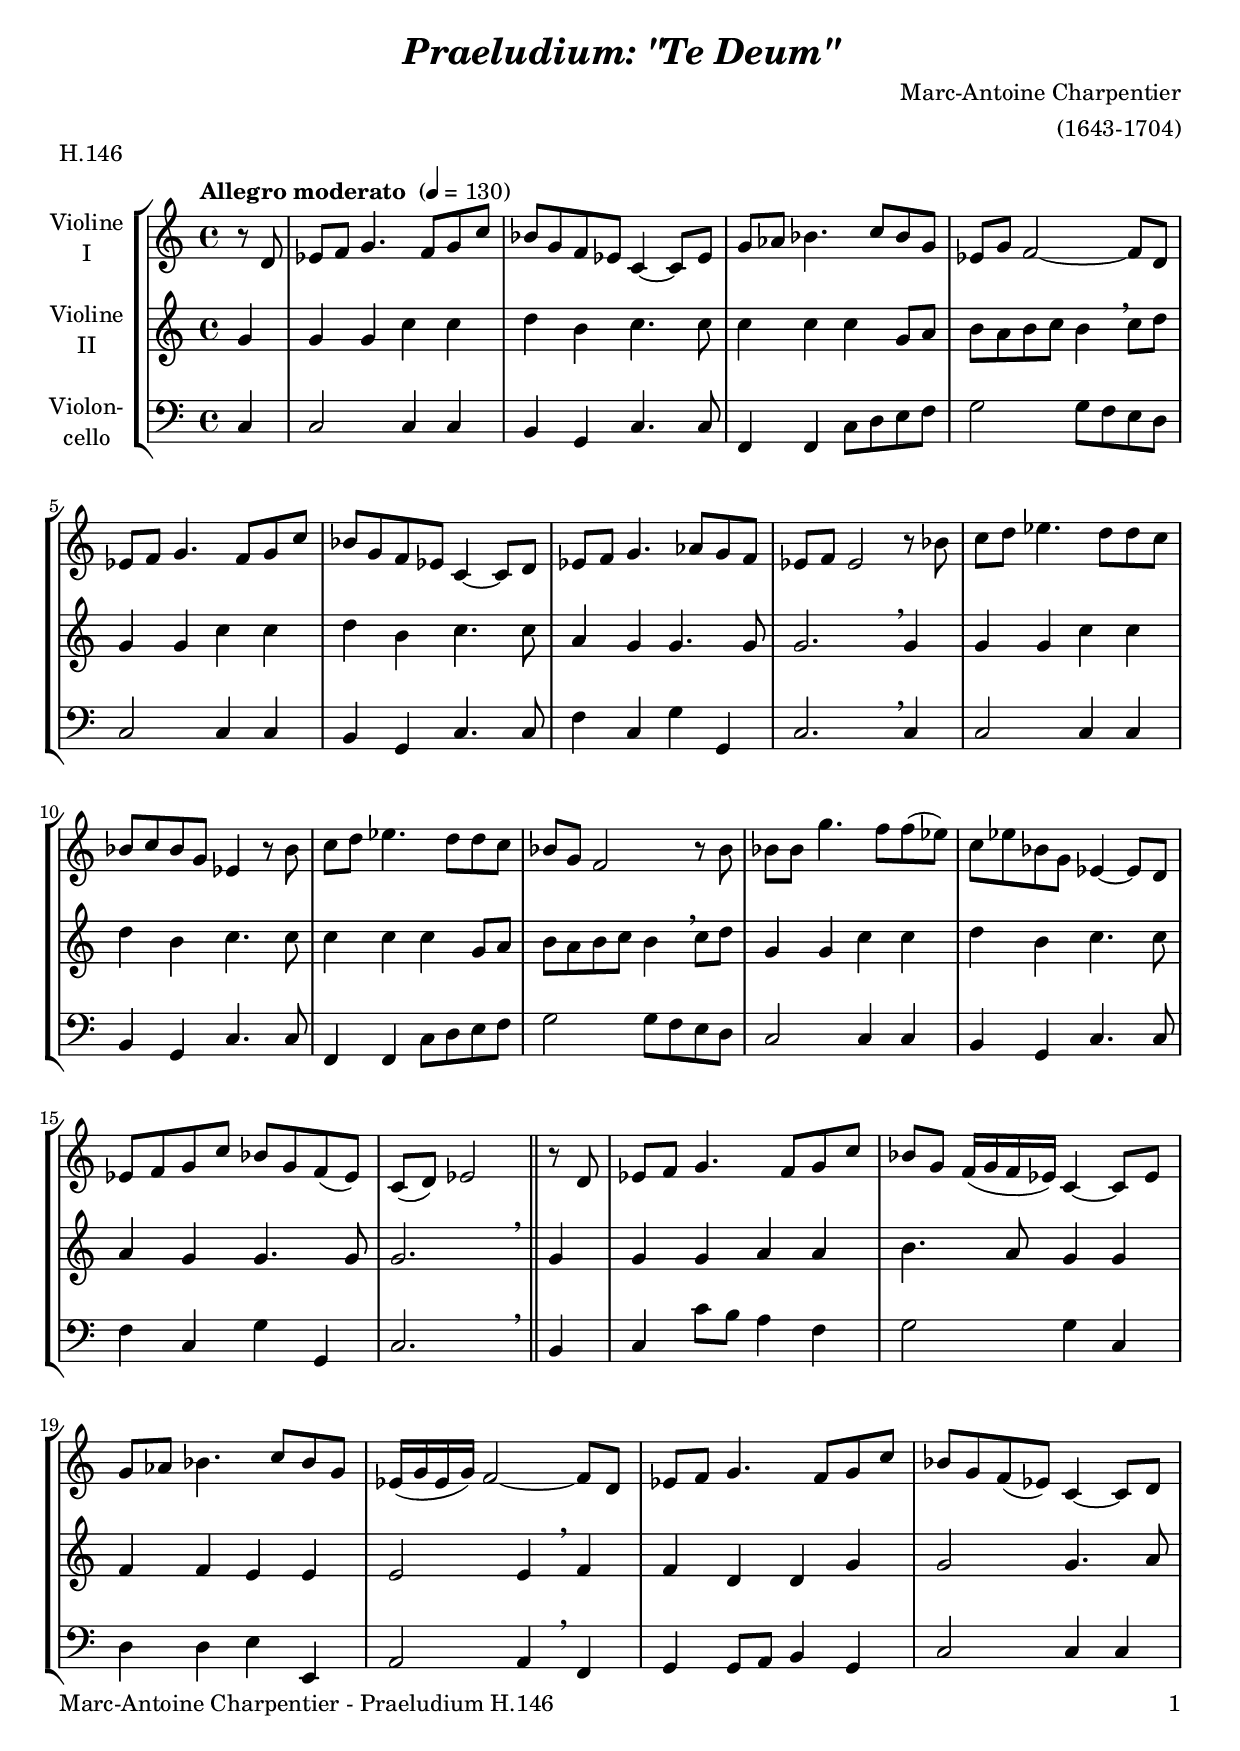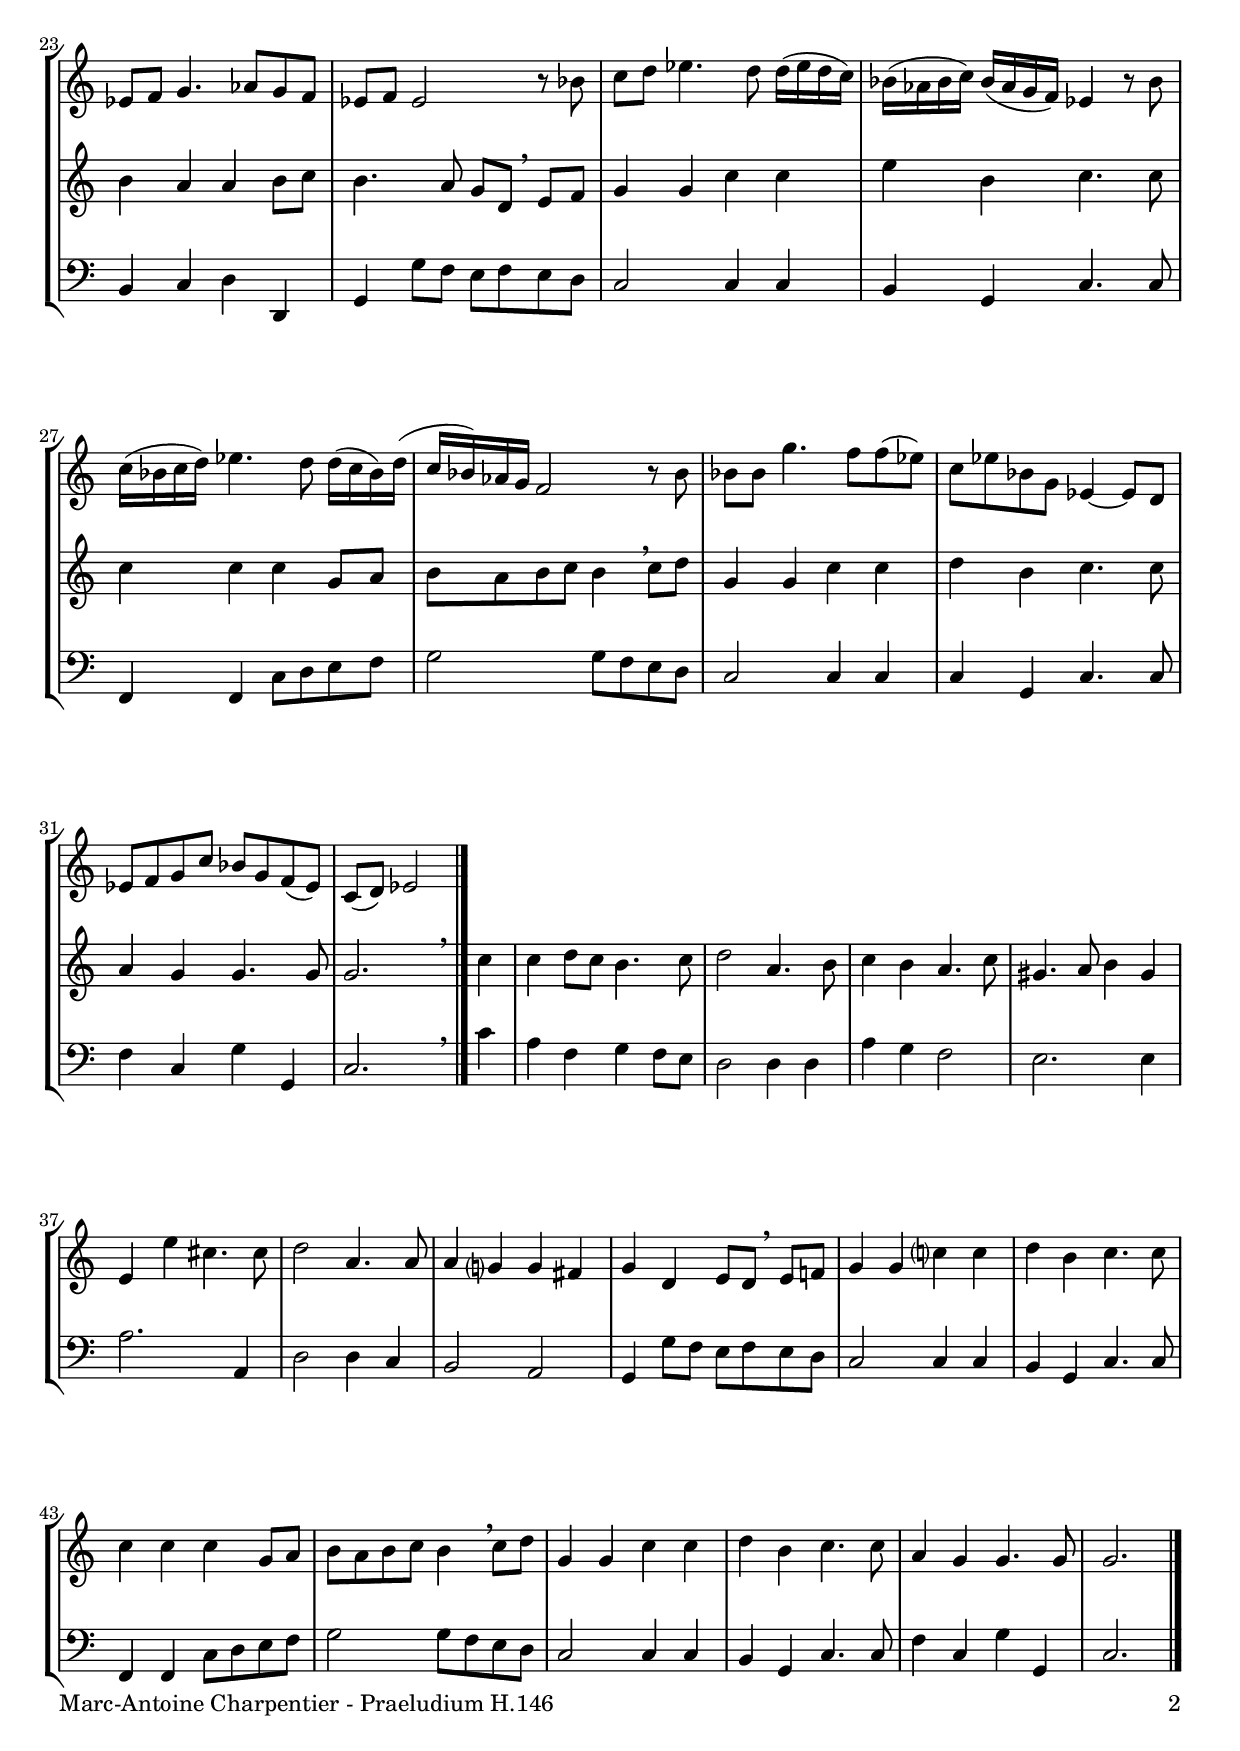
\version "2.20.2"
\include "deutsch.ly"

#(set-global-staff-size 20)

\header {
  title     = \markup \bold \italic "Praeludium: \"Te Deum\""
  composer  = "Marc-Antoine Charpentier"
  arranger  = "(1643-1704)"
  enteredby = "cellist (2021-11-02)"
  piece     = "H.146"
}

voiceconsts = {
 \key c \major
 \time 4/4
 \clef "treble"
% \numericTimeSignature
 \compressEmptyMeasures
  % Set default beaming for all staves
%  \set Timing.beamExceptions = #'()
%  \set Timing.baseMoment     = #(ly:make-moment 1 4)
%  \set Timing.beatStructure  = #'(1 1 1) 
 \tempo "Allegro moderato " 4=130
}

minstr = "harpsichord"
mihi = "clarinet"
%minstr = "accordion"
milo = "bassoon"
mivl = "violin"
miba = "cello"

rit = \mark \markup \box \italic "rit."

\include "v1.ily"
vb = \relative c'' {
  \voiceconsts

  \partial 4 g4
  g g c c
  d h c4. c8
  c4 c c g8 a
  h a h c h4 \breathe c8 d
  g,4 g c c
  d h c4. c8
  a4 g g4. g8

  g2. \breathe g4
  g g c c
  d h c4. c8
  c4 c c g8 a
  h a h c h4 \breathe c8 d
  g,4 g c c
  d h c4. c8
  a4 g g4. g8
  g2. \breathe g4

  g g a a
  h4. a8 g4 g
  f f e e
  e2 e4 \breathe f
  f d d g
  g2 g4. a8
  h4 a a h8 c
  h4. a8 g d \breathe e f

  g4 g c c
  e h c4. c8
  c4 c c g8 a
  h a h c h4 \breathe c8 d
  g,4 g c c
  d h c4. c8
  a4 g g4. g8
  g2. \breathe c4

  c d8 c h4. c8
  d2 a4. h8
  c4 h a4. c8
  gis4. a8 h4 gis
  e e' cis4. cis8
  d2 a4. a8
  a4 g? g fis
  g d e8 d \breathe e f!

  g4 g c? c
  d h c4. c8
  c4 c c g8 a
  h a h c h4 \breathe c8 d
  g,4 g c c
  d h c4. c8
  a4 g g4. g8
  g2. \bar "|."
}

vc = \relative c {
  \voiceconsts
  \clef "bass"
  
  \partial 4 c4
  c2 c4 c
  h g c4. c8
  f,4 f c'8 d e f
  g2 g8 f e d
  c2 c4 c
  h g c4. c8
  f4 c g' g,
  c2. \breathe c4

  c2 c4 c
  h g c4. c8
  f,4 f c'8 d e f
  g2 g8 f e d
  c2 c4 c
  h g c4. c8
  f4 c g' g,
  c2. \breathe h4
  c c'8 h a4 f

  g2 g4 c,
  d d e e,
  a2 a4 \breathe f
  g g8 a h4 g
  c2 c4 c
  h c d d,
  g g'8 f e f e d
  c2 c4 c
  h g c4. c8

  f,4 f c'8 d e f
  g2 g8 f e d
  c2 c4 c
  c g c4. c8
  f4 c g' g,
  c2. \breathe c'4
  a f g f8 e
  d2 d4 d
  a' g f2

  e2. e4
  a2. a,4
  d2 d4 c
  h2 a
  g4 g'8 f e f e d
  c2 c4 c
  h g c4. c8

  f,4 f c'8 d e f
  g2 g8 f e d
  c2 c4 c
  h g c4. c8
  f4 c g' g,
  c2. \bar "|."
}


music = \new StaffGroup <<
      \new Staff {
        \set Staff.midiInstrument = \mivl
        \set Staff.instrumentName = \markup \center-column { "Violine" "I" }
        \transpose c c { \va }
      }
      
      \new Staff {
        \set Staff.midiInstrument = \mivl
        \set Staff.instrumentName = \markup \center-column { "Violine" "II" }
        \transpose c c { \vb }
      }
      
      \new Staff {
        \set Staff.midiInstrument = \miba
        \set Staff.instrumentName = \markup \center-column { "Violon-" "cello" }
        \transpose c c { \vc }
      }
>>

\book {
   \paper {
    print-page-number = ##t
    print-first-page-number = ##t
    ragged-last-bottom = ##f
    oddHeaderMarkup = \markup \null
    evenHeaderMarkup = \markup \null
    oddFooterMarkup = \markup {
      \fill-line {
        \on-the-fly #print-page-number-check-first
        "Marc-Antoine Charpentier - Praeludium H.146" \fromproperty #'page:page-number-string
      }
    }
    evenFooterMarkup = \oddFooterMarkup
  } \score {
    \music
    \layout {}
  }

  \score {
    \unfoldRepeats \music

    \midi {
      \context {
        \Score
      }
    }
  }
}